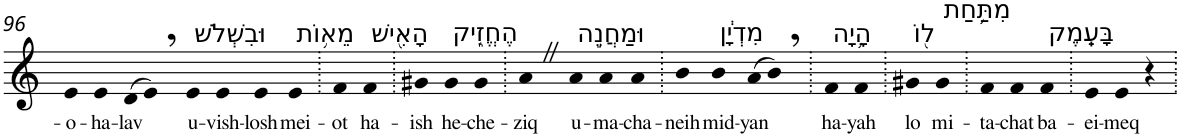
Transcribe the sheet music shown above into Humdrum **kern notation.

**kern	**text
*part1	*part1
*staff1	*staff1
*I"Piano	*
*I'Pno	*
!!LO:PB:g=z
*clefG2	*
*k[]	*
=96	=96
!	!LO:LY:b
4e	-o-
!	!LO:LY:b
4e	-ha-
!	!LO:LY:b
(>8d	-lav
8e,)	.
!LO:TX:a:t=וּבִשְׁלֹשׁ	!
!	!LO:LY:b
4e	u-
!	!LO:LY:b
4e	-vish-
!	!LO:LY:b
4e	-losh
!LO:TX:a:t=מֵא֥וֹת	!
!	!LO:LY:b
4e	mei-
=97.	=97.
!	!LO:LY:b
4f	-ot
!LO:TX:a:t=הָאִ֖ישׁ	!
!	!LO:LY:b
4f	ha-
=98.	=98.
!	!LO:LY:b
4g#X	-ish
!LO:TX:a:t=הֶחֱזִ֑יק	!
!	!LO:LY:b
4g#	he-
!	!LO:LY:b
4g#	-che-
=99.	=99.
!	!LO:LY:b
4aZ	-ziq
!LO:TX:a:t=וּמַחֲנֵ֣ה	!
!	!LO:LY:b
4a	u-
!	!LO:LY:b
4a	-ma-
!	!LO:LY:b
4a	-cha-
=100.	=100.
!	!LO:LY:b
4b	-neih
!LO:TX:a:t=מִדְיָ֔ן	!
!	!LO:LY:b
4b	mid-
!	!LO:LY:b
(>8a	-yan
8b,)	.
=101.	=101.
!LO:TX:a:t=הָ֥יָה	!
!	!LO:LY:b
4f	ha-
!	!LO:LY:b
4f	-yah
=102.	=102.
!LO:TX:a:t=ל֖וֹ	!
!	!LO:LY:b
4g#X	lo
!LO:TX:a:t=מִתַּ֥חַת	!
!	!LO:LY:b
4g#	mi-
=103.	=103.
!	!LO:LY:b
4f	-ta-
!	!LO:LY:b
4f	-chat
!LO:TX:a:t=בָּעֵֽמֶק	!
!	!LO:LY:b
4f	ba-
=104.	=104.
!	!LO:LY:b
4e	-ei-
!	!LO:LY:b
4e	-meq
4r	.
=.	=.
*-	*-
